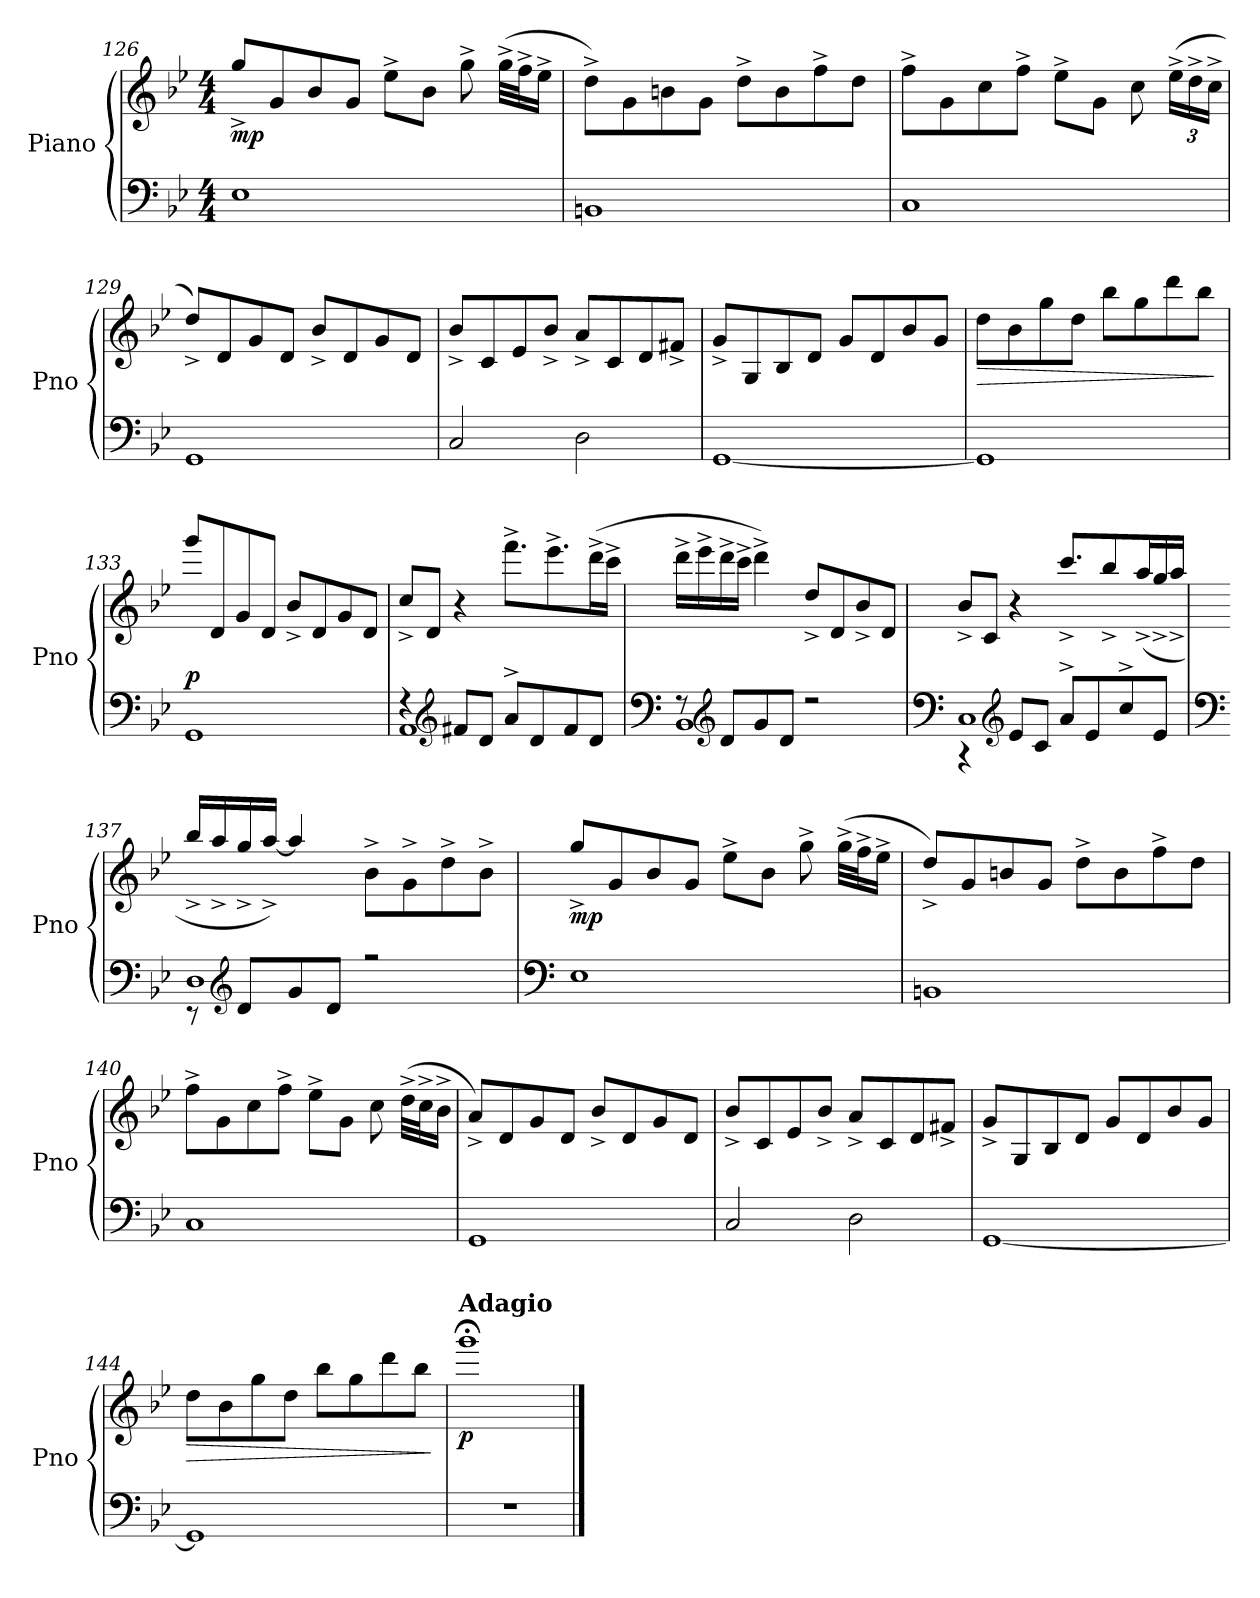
**kern	**kern	**dynam
*part1	*part1	*part1
*staff2	*staff1	*staff1/2
*I"Piano	*	*
*I'Pno	*	*
*clefF4	*clefG2	*
*k[b-e-]	*k[b-e-]	*
*B-:	*B-:	*
*M4/4	*M4/4	*
=126	=126	=126
!	!	!LO:DY:b
1E-	8gg^/L	mp
.	8g/	.
.	8b-/	.
.	8g/J	.
.	8ee-^\L	.
.	8b-\J	.
.	8gg^\	.
.	(>32gg^\LLL	.
.	32ff^\J	.
.	16ee-^\JJ	.
=127	=127	=127
1BBn	8dd^\L)	.
.	8g\	.
.	8bn\	.
.	8g\J	.
.	8dd^\L	.
.	8b\	.
.	8ff^\	.
.	8dd\J	.
=128	=128	=128
1C	8ff^\L	.
.	8g\	.
.	8cc\	.
.	8ff^\J	.
.	8ee-^\L	.
.	8g\J	.
.	8cc\	.
*	*Xbrackettup	*
.	(>24ee-^\LL	.
.	24dd^\	.
.	24cc^\JJ	.
=129	=129	=129
1GG	8dd^/L)	.
.	8d/	.
.	8g/	.
.	8d/J	.
.	8b-^/L	.
.	8d/	.
.	8g/	.
.	8d/J	.
=130	=130	=130
2C/	8b-^/L	.
.	8c/	.
.	8e-/	.
.	8b-^/J	.
2D\	8a^/L	.
.	8c/	.
.	8d/	.
.	8f#X^/J	.
=131	=131	=131
[1GG	8g^/L	.
.	8G/	.
.	8B-/	.
.	8d/J	.
.	8g/L	.
.	8d/	.
.	8b-/	.
.	8g/J	.
=132	=132	=132
!	!	!LO:HP:b
1GG]	8dd\L	>
.	8b-\	.
.	8gg\	.
.	8dd\J	.
.	8bb-\L	.
.	8gg\	.
.	8ddd\	.
.	8bb-\J	.
.	.	]
=133	=133	=133
!	!	!LO:DY:a=2
1GG	8ggg/L	p
.	8d/	.
.	8g/	.
.	8d/J	.
.	8b-^/L	.
.	8d/	.
.	8g/	.
.	8d/J	.
=134	=134	=134
*^	*	*
4rF	1AA	8cc^/L	.
.	.	8d/J	.
*clefG2	*	*	*
8f#X/L	.	4r	.
8d/J	.	.	.
8a^/L	.	8.fff^\L	.
8d/	.	.	.
.	.	8.eee-^\	.
8f#/	.	.	.
8d/J	.	(>16ddd^\L	.
.	.	16ccc^\JJ	.
=135	=135	=135	=135
*clefF4	*	*	*
8rF	1BB-	16ddd^\LL	.
.	.	16eee-^\	.
*clefG2	*	*	*
8d/L	.	16ddd^\	.
.	.	16ccc^\JJ	.
8g/	.	4ddd^\)	.
8d/J	.	.	.
2r	.	8dd^/L	.
.	.	8d/	.
.	.	8b-^/	.
.	.	8d/J	.
=136	=136	=136	=136
*clefF4	*	*	*
4rCC	1C	8b-^/L	.
.	.	8c/J	.
*clefG2	*	*	*
8e-/L	.	4r	.
8c/J	.	.	.
8a^/L	.	8.ccc^/L	.
8e-/	.	.	.
.	.	8bb-^/	.
8cc^/	.	.	.
.	.	(<16aa^/L	.
8e-/J	.	16gg^/	.
.	.	16aa^/JJ	.
=137	=137	=137	=137
*clefF4	*	*	*
8rEE	1D	16bb-^/LL	.
.	.	16aa^/	.
*clefG2	*	*	*
8d/L	.	16gg^/	.
.	.	[16aa^/JJ)	.
8g/	.	4aa/]	.
8d/J	.	.	.
2r	.	8b-^\L	.
.	.	8g^\	.
.	.	8dd^\	.
.	.	8b-^\J	.
*v	*v	*	*
=138	=138	=138
*clefF4	*	*
!	!	!LO:DY:b
1E-	8gg^/L	mp
.	8g/	.
.	8b-/	.
.	8g/J	.
.	8ee-^\L	.
.	8b-\J	.
.	8gg^\	.
.	(>32gg^\LLL	.
.	32ff^\J	.
.	16ee-^\JJ	.
=139	=139	=139
1BBn	8dd^/L)	.
.	8g/	.
.	8bn/	.
.	8g/J	.
.	8dd^\L	.
.	8b\	.
.	8ff^\	.
.	8dd\J	.
=140	=140	=140
1C	8ff^\L	.
.	8g\	.
.	8cc\	.
.	8ff^\J	.
.	8ee-^\L	.
.	8g\J	.
.	8cc\	.
.	(>32dd^\LLL	.
.	32cc^\J	.
.	16b-^\JJ	.
=141	=141	=141
1GG	8a^/L)	.
.	8d/	.
.	8g/	.
.	8d/J	.
.	8b-^/L	.
.	8d/	.
.	8g/	.
.	8d/J	.
=142	=142	=142
2C/	8b-^/L	.
.	8c/	.
.	8e-/	.
.	8b-^/J	.
2D\	8a^/L	.
.	8c/	.
.	8d/	.
.	8f#X^/J	.
=143	=143	=143
[1GG	8g^/L	.
.	8G/	.
.	8B-/	.
.	8d/J	.
.	8g/L	.
.	8d/	.
.	8b-/	.
.	8g/J	.
=144	=144	=144
!	!	!LO:HP:b
1GG]	8dd\L	>
.	8b-\	.
.	8gg\	.
.	8dd\J	.
.	8bb-\L	.
.	8gg\	.
.	8ddd\	.
.	8bb-\J	.
.	.	]
=145	=145	=145
!	!LO:TX:a:B:t=Adagio	!
!	!	!LO:DY:b
1r	1ggg;<	p
==	==	==
*-	*-	*-
